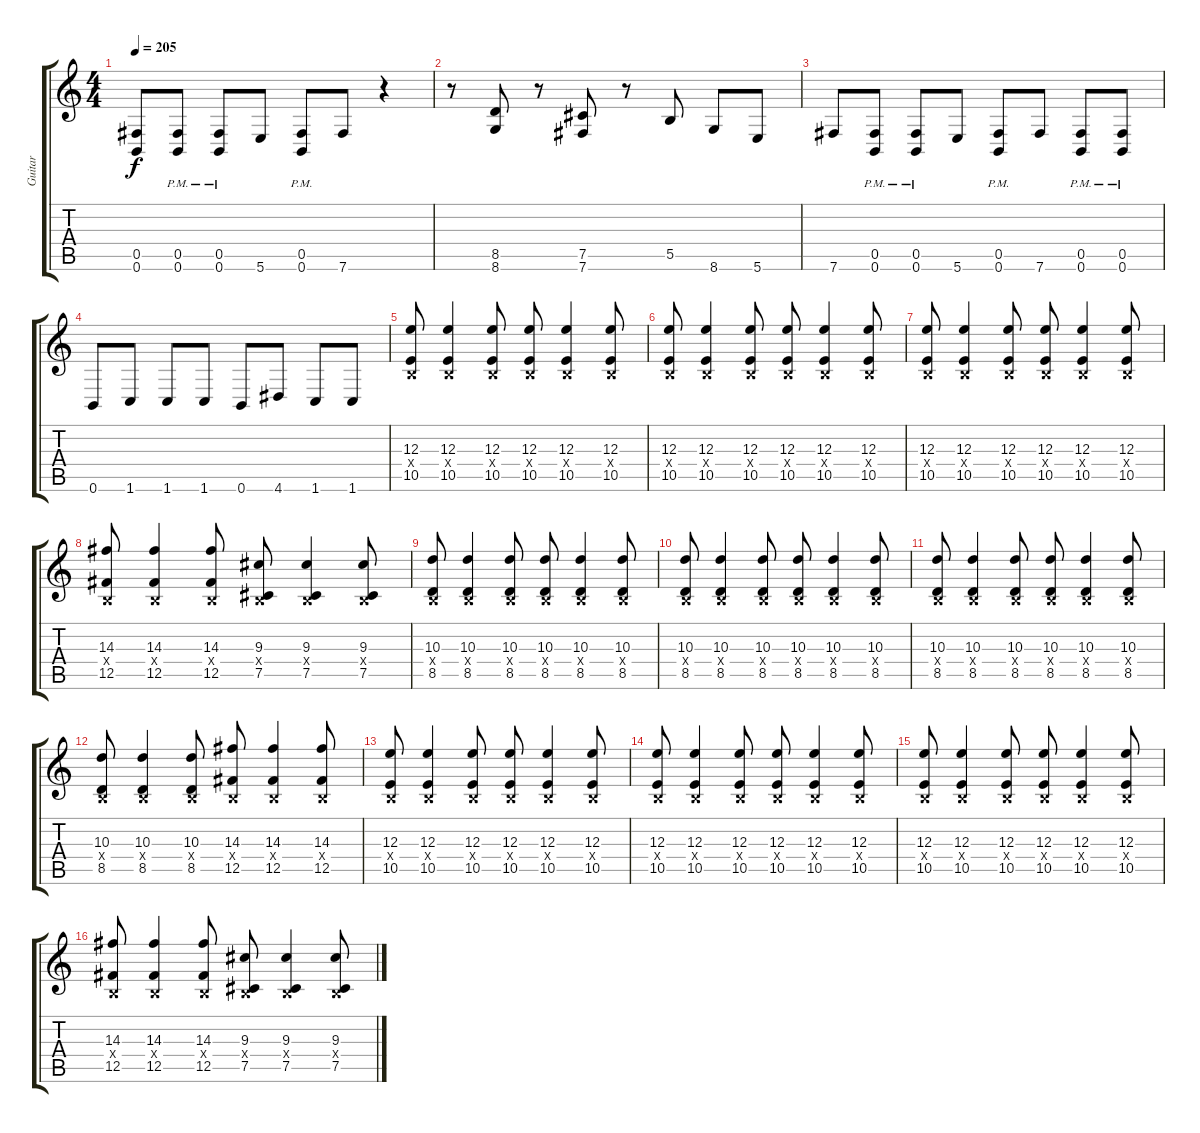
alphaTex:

\track ("Guitar" "Guitar") {instrument distortionguitar}
\staff {score tabs}
\tuning (Db4 Ab3 E3 B2 Gb2 B1) {hide}
\ts (4 4)
\tempo 205
\clef g2
\ks c
(0.5 0.6).8{dy f} (0.5{pm} 0.6{pm}).8 (0.5{pm} 0.6{pm}).8 5.6.8 (0.5{pm} 0.6{pm}).8 7.6.8 r.4 |
r.8 (8.5 8.6).8 r.8 (7.5 7.6).8 r.8 5.5.8 8.6.8 5.6.8 |
7.6.8 (0.5{pm} 0.6{pm}).8 (0.5{pm} 0.6{pm}).8 5.6.8 (0.5{pm} 0.6{pm}).8 7.6.8 (0.5{pm} 0.6{pm}).8 (0.5{pm} 0.6{pm}).8 |
0.6.8 1.6.8 1.6.8 1.6.8 0.6.8 4.6.8 1.6.8 1.6.8 |
(12.3 0.4{x} 10.5).8 (12.3 0.4{x} 10.5).4 (12.3 0.4{x} 10.5).8 (12.3 0.4{x} 10.5).8 (12.3 0.4{x} 10.5).4 (12.3 0.4{x} 10.5).8 |
(12.3 0.4{x} 10.5).8 (12.3 0.4{x} 10.5).4 (12.3 0.4{x} 10.5).8 (12.3 0.4{x} 10.5).8 (12.3 0.4{x} 10.5).4 (12.3 0.4{x} 10.5).8 |
(12.3 0.4{x} 10.5).8 (12.3 0.4{x} 10.5).4 (12.3 0.4{x} 10.5).8 (12.3 0.4{x} 10.5).8 (12.3 0.4{x} 10.5).4 (12.3 0.4{x} 10.5).8 |
(14.3 0.4{x} 12.5).8 (14.3 0.4{x} 12.5).4 (14.3 0.4{x} 12.5).8 (9.3 0.4{x} 7.5).8 (9.3 0.4{x} 7.5).4 (9.3 0.4{x} 7.5).8 |
(10.3 0.4{x} 8.5).8 (10.3 0.4{x} 8.5).4 (10.3 0.4{x} 8.5).8 (10.3 0.4{x} 8.5).8 (10.3 0.4{x} 8.5).4 (10.3 0.4{x} 8.5).8 |
(10.3 0.4{x} 8.5).8 (10.3 0.4{x} 8.5).4 (10.3 0.4{x} 8.5).8 (10.3 0.4{x} 8.5).8 (10.3 0.4{x} 8.5).4 (10.3 0.4{x} 8.5).8 |
(10.3 0.4{x} 8.5).8 (10.3 0.4{x} 8.5).4 (10.3 0.4{x} 8.5).8 (10.3 0.4{x} 8.5).8 (10.3 0.4{x} 8.5).4 (10.3 0.4{x} 8.5).8 |
(10.3 0.4{x} 8.5).8 (10.3 0.4{x} 8.5).4 (10.3 0.4{x} 8.5).8 (14.3 0.4{x} 12.5).8 (14.3 0.4{x} 12.5).4 (14.3 0.4{x} 12.5).8 |
(12.3 0.4{x} 10.5).8 (12.3 0.4{x} 10.5).4 (12.3 0.4{x} 10.5).8 (12.3 0.4{x} 10.5).8 (12.3 0.4{x} 10.5).4 (12.3 0.4{x} 10.5).8 |
(12.3 0.4{x} 10.5).8 (12.3 0.4{x} 10.5).4 (12.3 0.4{x} 10.5).8 (12.3 0.4{x} 10.5).8 (12.3 0.4{x} 10.5).4 (12.3 0.4{x} 10.5).8 |
(12.3 0.4{x} 10.5).8 (12.3 0.4{x} 10.5).4 (12.3 0.4{x} 10.5).8 (12.3 0.4{x} 10.5).8 (12.3 0.4{x} 10.5).4 (12.3 0.4{x} 10.5).8 |
(14.3 0.4{x} 12.5).8 (14.3 0.4{x} 12.5).4 (14.3 0.4{x} 12.5).8 (9.3 0.4{x} 7.5).8 (9.3 0.4{x} 7.5).4 (9.3 0.4{x} 7.5).8
